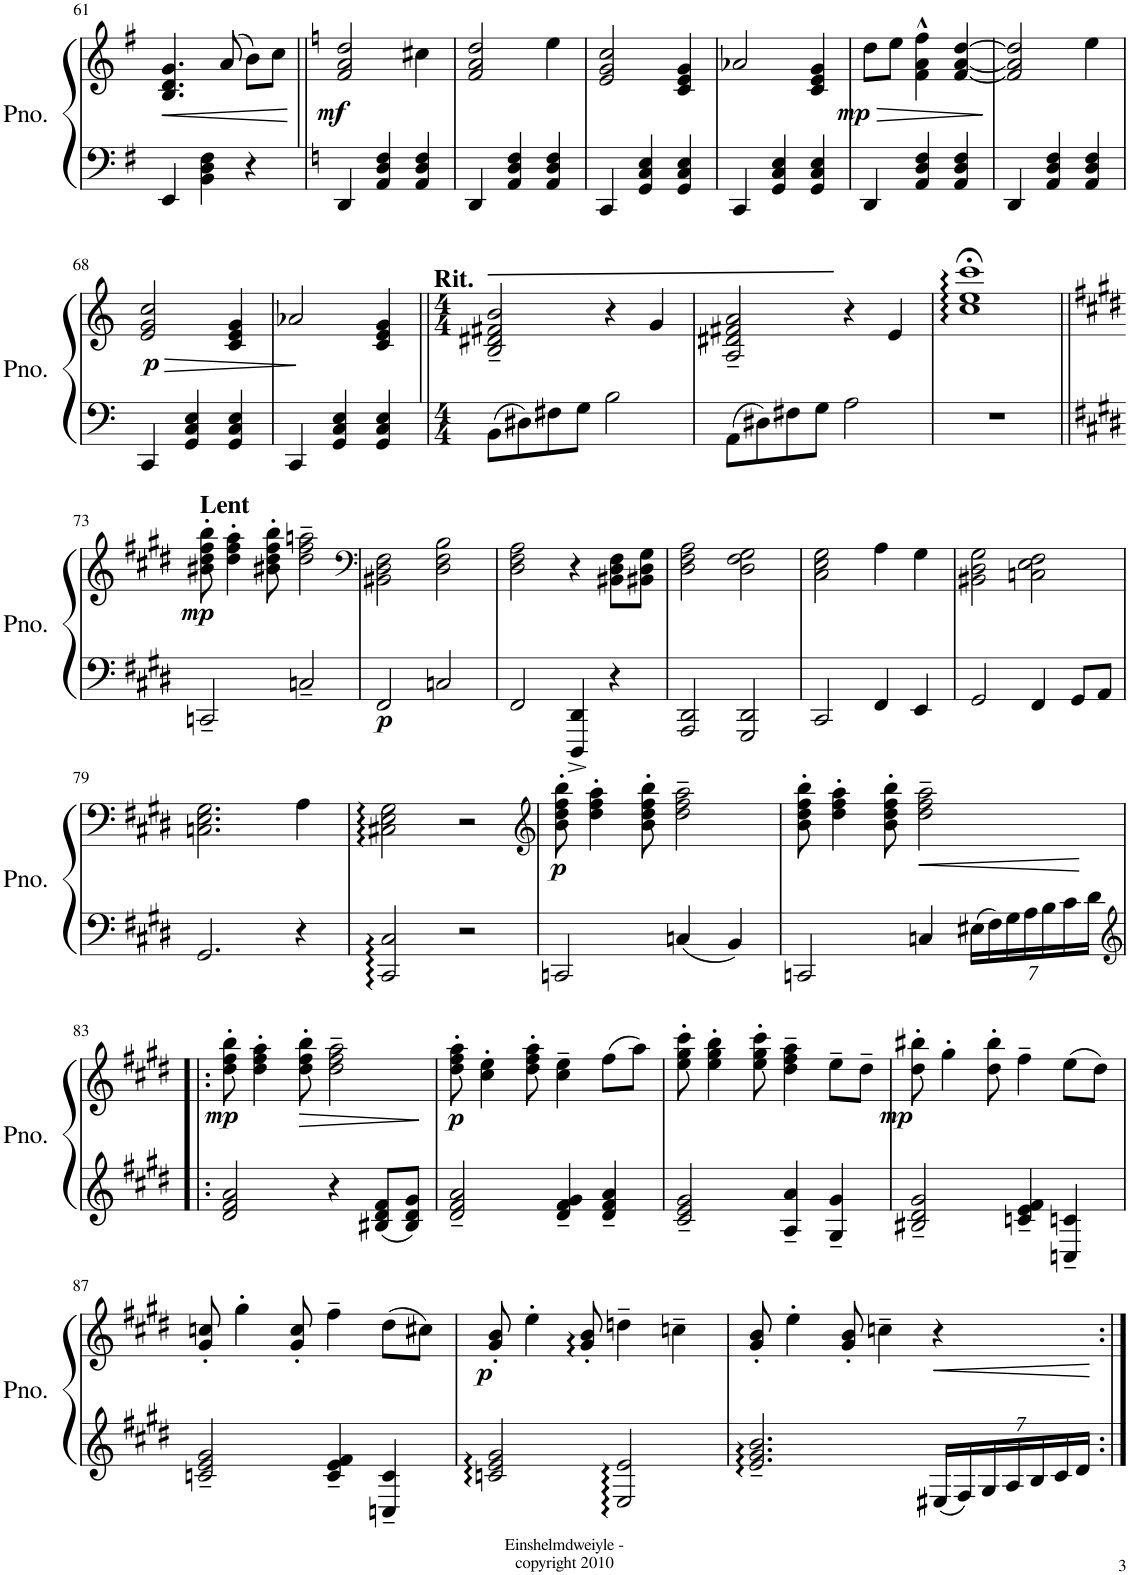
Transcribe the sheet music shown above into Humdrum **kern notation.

**kern	**kern	**dynam
*part1	*part1	*part1
*staff2	*staff1	*staff1/2
*I"Piano	*	*
*I'Pno.	*	*
!!LO:PB:g=z
*clefF4	*clefG2	*
*k[f#]	*k[f#]	*
*M3/4	*M3/4	*
=61	=61	=61
!	!	!LO:HP:b
4EE/	4.B/ 4.d/ 4.g/	<
4BB\ 4D\ 4F#\	.	.
.	(8a/	.
4r	8b\L)	.
.	8cc\J	.
=62||	=62||	=62||
*k[]	*k[]	*
!	!	!LO:DY:b
4DD/	2f/ 2a/ 2dd/	mf
4AA/ 4D/ 4F/	.	.
4AA/ 4D/ 4F/	4cc#X\	.
=63	=63	=63
4DD/	2f/ 2a/ 2dd/	.
4AA/ 4D/ 4F/	.	.
4AA/ 4D/ 4F/	4ee\	.
=64	=64	=64
4CC/	2e/ 2g/ 2cc/	.
4GG/ 4C/ 4E/	.	.
4GG/ 4C/ 4E/	4c/ 4e/ 4g/	.
=65	=65	=65
4CC/	2a-X/	.
4GG/ 4C/ 4E/	.	.
4GG/ 4C/ 4E/	4c/ 4e/ 4g/	.
=66	=66	=66
!	!	!LO:HP:b
!	!	!LO:DY:n=1:b
4DD/	8dd\L	> mp
.	8ee\J	.
4AA/ 4D/ 4F/	4f\^^ 4a\^^ 4ff\^^	.
4AA/ 4D/ 4F/	[4f/ [4a/ [4dd/	.
.	.	[
=67	=67	=67
4DD/	2f/] 2a/] 2dd/]	.
4AA/ 4D/ 4F/	.	.
4AA/ 4D/ 4F/	4ee\	.
!!LO:LB:g=z
=68	=68	=68
!	!	!LO:HP:b
!	!	!LO:DY:n=1:b
4CC/	2e/ 2g/ 2cc/	> p
4GG/ 4C/ 4E/	.	.
4GG/ 4C/ 4E/	4c/ 4e/ 4g/	.
.	.	]
=69	=69	=69
4CC/	2a-X/	.
4GG/ 4C/ 4E/	.	.
4GG/ 4C/ 4E/	4c/ 4e/ 4g/	.
=70||	=70||	=70||
*M4/4	*M4/4	*
!	!LO:TX:a:B:t=Rit.	!
8BB\L	2B/~ 2d#X/~ 2f#X/~ 2b/~	.
8D#X\	.	.
8F#X\	.	.
8G\J	.	.
2B\	4r	.
.	4g/	.
=71	=71	=71
8AA\L	2A/~ 2d#X/~ 2f#X/~ 2a/~	.
8D#X\	.	.
8F#X\	.	.
8G\J	.	.
2A\	4r	.
.	4e/	.
=72	=72	=72
1r	1cc;< 1ee;< 1ccc;<	.
!!LO:LB:g=z
=73||	=73||	=73||
*k[f#c#g#d#]	*k[f#c#g#d#]	*
!	!LO:TX:a:B:t=Lent	!
!	!	!LO:DY:b
2CCn~/	8b#X\' 8dd#\' 8ff#\' 8bb\'	mp
.	4dd#\' 4ff#\' 4aa\'	.
.	8b#X\' 8dd#\' 8ff#\' 8bb\'	.
2Cn~/	2dd#\~ 2ff#\~ 2aan\~	.
=74	=74	=74
*	*clefF4	*
!	!	!LO:DY:b=2
2FF#/	2BB#X\ 2D#\ 2F#\	p
2Cn/	2D#\ 2F#\ 2B\	.
=75	=75	=75
2FF#/	2D#\ 2F#\ 2A\	.
4DDD#/^ 4DD#/^	4r	.
4r	8BB#X\ 8D#\ 8F#\L	.
.	8BB#X\ 8D#\ 8G#\J	.
=76	=76	=76
2AAA/ 2DD#/	2D#\ 2F#\ 2A\	.
2GGG#/ 2DD#/	2D#\ 2F#\ 2G#\	.
=77	=77	=77
2CC#/	2C#\ 2E\ 2G#\	.
4FF#/	4A\	.
4EE/	4G#\	.
=78	=78	=78
2GG#/	2BB#X\ 2D#\ 2G#\	.
4FF#/	2Cn\ 2E\ 2F#\	.
8GG#/L	.	.
8AA/J	.	.
!!LO:LB:g=z
=79	=79	=79
2.GG#/	2.Cn\ 2.E\ 2.G#\	.
4r	4A\	.
=80	=80	=80
2CC#/ 2C#/	2C#X\ 2E\ 2G#\	.
2r	2r	.
=81	=81	=81
*	*clefG2	*
!	!	!LO:DY:b
2CCn/	8b\' 8dd#\' 8ff#\' 8bb\'	p
.	4dd#\' 4ff#\' 4aa\'	.
.	8b\' 8dd#\' 8ff#\' 8bb\'	.
4Cn/	2dd#\~ 2ff#\~ 2aa\~	.
4BB/	.	.
=82	=82	=82
2CCn/	8b\' 8dd#\' 8ff#\' 8bb\'	.
.	4dd#\' 4ff#\' 4aa\'	.
.	8b\' 8dd#\' 8ff#\' 8bb\'	.
!	!	!LO:HP:b
4Cn/	2dd#\~ 2ff#\~ 2aa\~	<
*Xbrackettup	*	*
28E#X\LL	.	.
28F#\	.	.
28G#\	.	.
28A\	.	.
28B\	.	.
28c#\	.	.
28d#\JJ	.	.
.	.	]
!!LO:LB:g=z
=83!|:	=83!|:	=83!|:
*clefG2	*	*
!	!	!LO:DY:b
2d#/ 2f#/ 2a/	8dd#\' 8ff#\' 8bb\'	mp
.	4dd#\' 4ff#\' 4aa\'	.
!	!	!LO:HP:b
.	8dd#\' 8ff#\' 8bb\'	>
4r	2dd#\~ 2ff#\~ 2aa\~	.
8B#X/ 8d#/ 8f#/L	.	.
8B#/ 8d#/ 8g#/J	.	.
.	.	[
=84	=84	=84
!	!	!LO:DY:b
2d#/~ 2f#/~ 2a/~	8dd#\' 8ff#\' 8aa\'	p
.	4cc#\' 4ee\'	.
.	8dd#\' 8ff#\' 8aa\'	.
4d#/~ 4f#/~ 4g#/~	4cc#\~ 4ee\~	.
4d#/~ 4f#/~ 4a/~	(8ff#\L	.
.	8aa\J)	.
=85	=85	=85
2c#/~ 2e/~ 2g#/~	8ee\' 8gg#\' 8ccc#\'	.
.	4ee\' 4gg#\' 4bb\'	.
.	8ee\' 8gg#\' 8ccc#\'	.
4A/~ 4a/~	4dd#\~ 4ff#\~ 4aa\~	.
4G#/~ 4g#/~	8ee~\L	.
.	8dd#~\J	.
=86	=86	=86
!	!	!LO:DY:b
2B#X/~ 2d#/~ 2g#/~	8dd#\' 8bb#X\'	mp
.	4gg#'\	.
.	8dd#\' 8bb#\'	.
4cn/~ 4e/~ 4f#/~	4ff#~\	.
4Cn/~ 4cn/~	(8ee\L	.
.	8dd#\J)	.
!!LO:LB:g=z
=87	=87	=87
2cn/~ 2e/~ 2g#/~	8g#/' 8ccn/'	.
.	4gg#'\	.
.	8g#/' 8cc/'	.
4c/~ 4e/~ 4f#/~	4ff#~\	.
4Cn/~ 4c/~	(8dd#\L	.
.	8cc#X\J)	.
=88	=88	=88
!	!	!LO:DY:b
2cn/ 2e/ 2g#/	8g#/' 8b/'	p
.	4ee'\	.
.	8g#/' 8b/'	.
2E/ 2e/	4ddn~\	.
.	4ccn~\	.
=89	=89	=89
2.e/~ 2.g#/~ 2.b/~	8g#/' 8b/'	.
.	4ee'\	.
.	8g#/' 8b/'	.
.	4ccn~\	.
28E#X/LL	4r	.
28F#/	.	.
28G#/	.	.
28A/	.	.
28B/	.	.
28c#/	.	.
28d#/JJ	.	.
.	.	]
=:|!	=:|!	=:|!
*-	*-	*-
